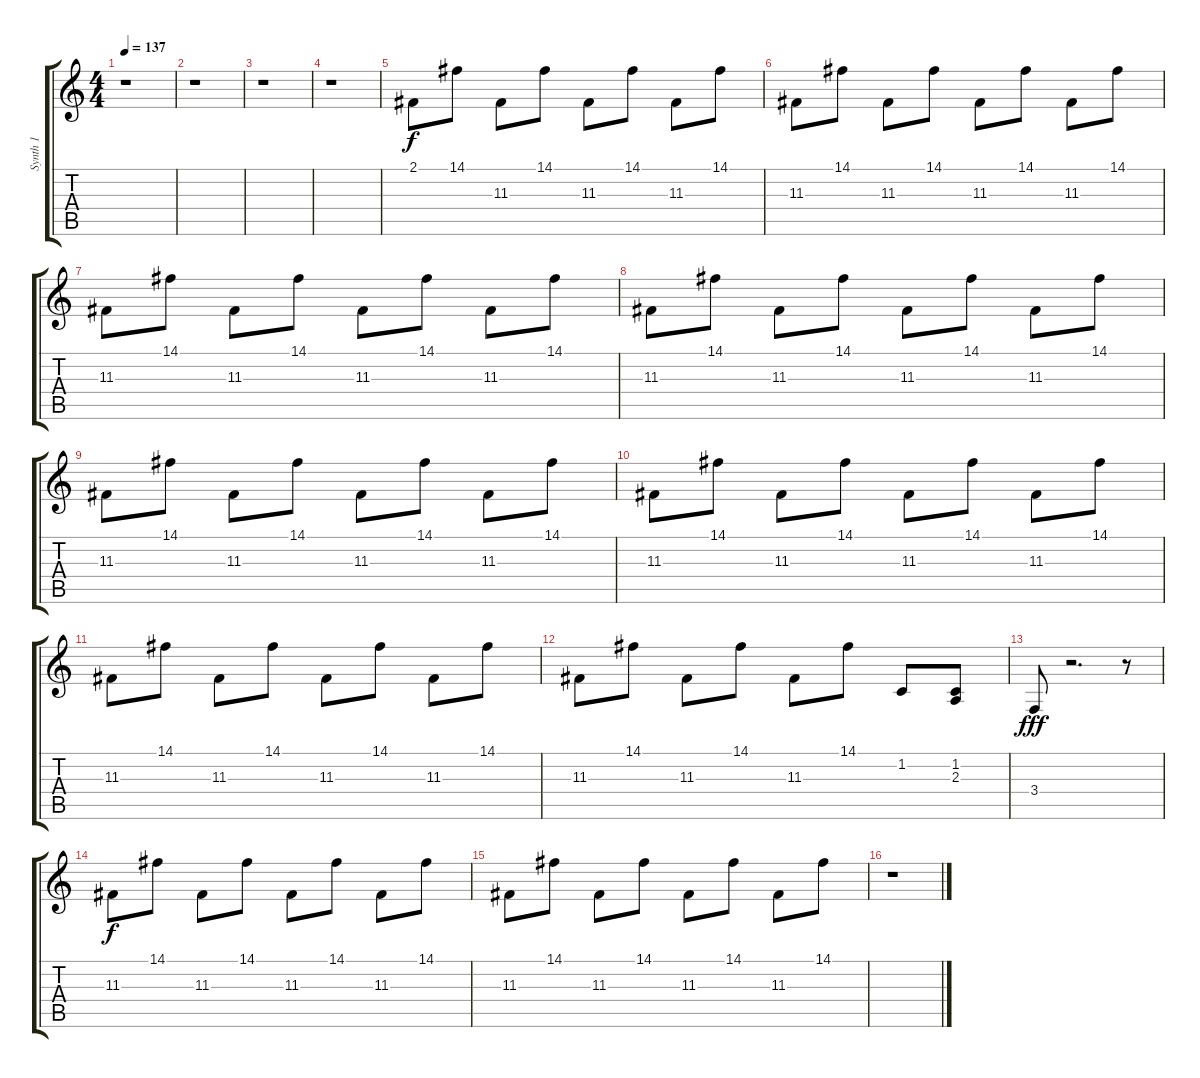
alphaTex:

\track ("Synth 1 " "Synth 1 ") {instrument lead1square}
\staff {score tabs}
\tuning (E4 B3 G3 D3 A2 E2) {hide}
\ts (4 4)
\tempo 137
\clef g2
\ks c
r.1{dy f} |
r.1 |
r.1 |
r.1 |
2.1.8 14.1.8 11.3.8 14.1.8 11.3.8 14.1.8 11.3.8 14.1.8 |
11.3.8 14.1.8 11.3.8 14.1.8 11.3.8 14.1.8 11.3.8 14.1.8 |
11.3.8 14.1.8 11.3.8 14.1.8 11.3.8 14.1.8 11.3.8 14.1.8 |
11.3.8 14.1.8 11.3.8 14.1.8 11.3.8 14.1.8 11.3.8 14.1.8 |
11.3.8 14.1.8 11.3.8 14.1.8 11.3.8 14.1.8 11.3.8 14.1.8 |
11.3.8 14.1.8 11.3.8 14.1.8 11.3.8 14.1.8 11.3.8 14.1.8 |
11.3.8 14.1.8 11.3.8 14.1.8 11.3.8 14.1.8 11.3.8 14.1.8 |
11.3.8 14.1.8 11.3.8 14.1.8 11.3.8 14.1.8 1.2.8{instrument melodictom} (1.2 2.3).8 |
3.4.8{dy fff} r.2{d} r.8 |
11.3.8{dy f instrument lead1square} 14.1.8 11.3.8 14.1.8 11.3.8 14.1.8 11.3.8 14.1.8 |
11.3.8 14.1.8 11.3.8 14.1.8 11.3.8 14.1.8 11.3.8 14.1.8 |
r.1
